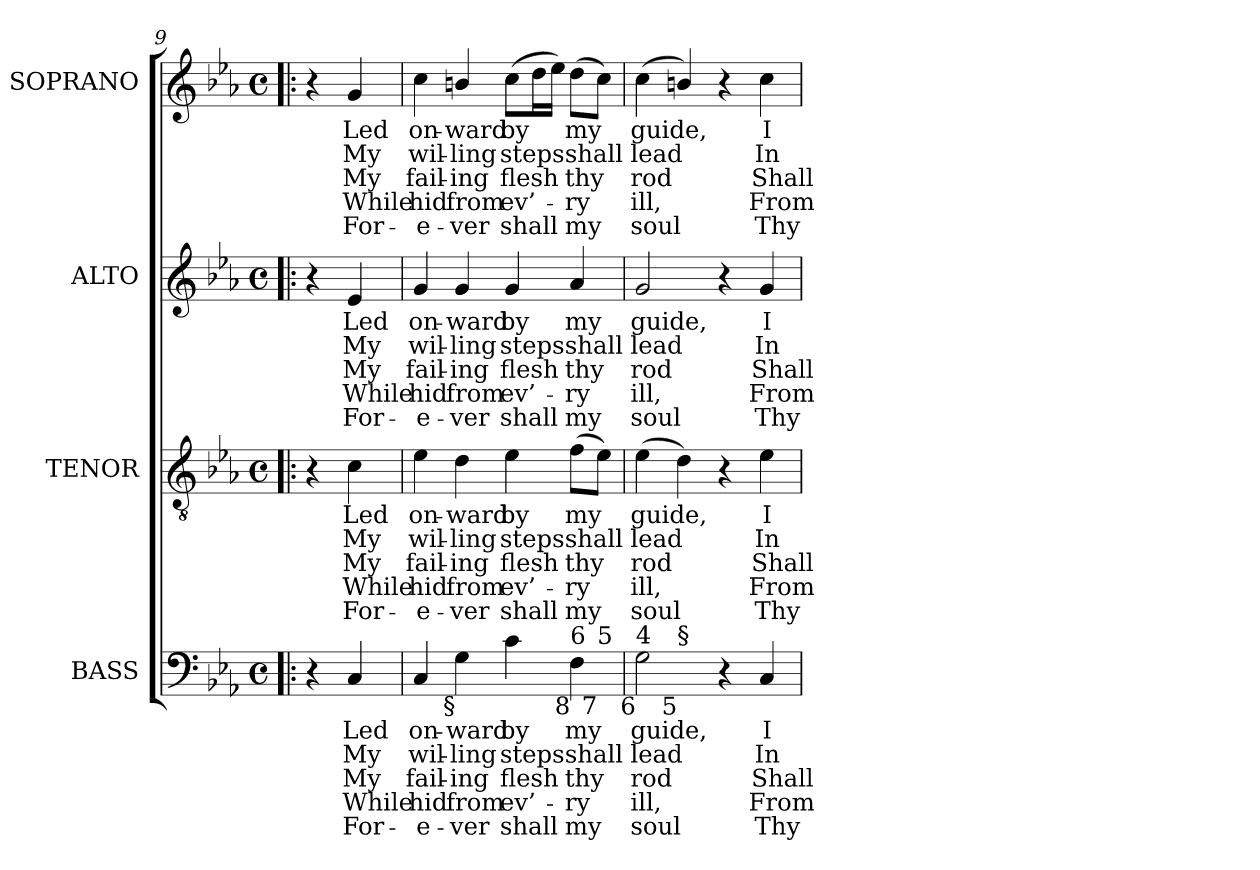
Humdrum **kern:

**kern	**text	**text	**text	**text	**text	**kern	**text	**text	**text	**text	**text	**kern	**text	**text	**text	**text	**text	**kern	**text	**text	**text	**text	**text
*part4	*part4	*part4	*part4	*part4	*part4	*part3	*part3	*part3	*part3	*part3	*part3	*part2	*part2	*part2	*part2	*part2	*part2	*part1	*part1	*part1	*part1	*part1	*part1
*staff4	*staff4	*staff4	*staff4	*staff4	*staff4	*staff3	*staff3	*staff3	*staff3	*staff3	*staff3	*staff2	*staff2	*staff2	*staff2	*staff2	*staff2	*staff1	*staff1	*staff1	*staff1	*staff1	*staff1
*I"BASS	*	*	*	*	*	*I"TENOR	*	*	*	*	*	*I"ALTO	*	*	*	*	*	*I"SOPRANO	*	*	*	*	*
*I'B.	*	*	*	*	*	*I'T.	*	*	*	*	*	*I'A.	*	*	*	*	*	*I'S.	*	*	*	*	*
*clefF4	*	*	*	*	*	*clefGv2	*	*	*	*	*	*clefG2	*	*	*	*	*	*clefG2	*	*	*	*	*
*	*	*	*	*	*	*ITrd7c12	*	*	*	*	*	*	*	*	*	*	*	*	*	*	*	*	*
*k[b-e-a-]	*	*	*	*	*	*k[b-e-a-]	*	*	*	*	*	*k[b-e-a-]	*	*	*	*	*	*k[b-e-a-]	*	*	*	*	*
*E-:	*	*	*	*	*	*E-:	*	*	*	*	*	*E-:	*	*	*	*	*	*E-:	*	*	*	*	*
*M4/4	*	*	*	*	*	*M4/4	*	*	*	*	*	*M4/4	*	*	*	*	*	*M4/4	*	*	*	*	*
*met(c)	*	*	*	*	*	*met(c)	*	*	*	*	*	*met(c)	*	*	*	*	*	*met(c)	*	*	*	*	*
=9!|:	=9!|:	=9!|:	=9!|:	=9!|:	=9!|:	=9!|:	=9!|:	=9!|:	=9!|:	=9!|:	=9!|:	=9!|:	=9!|:	=9!|:	=9!|:	=9!|:	=9!|:	=9!|:	=9!|:	=9!|:	=9!|:	=9!|:	=9!|:
4r	.	.	.	.	.	4r	.	.	.	.	.	4r	.	.	.	.	.	4r	.	.	.	.	.
!	!LO:LY:b:color=#000000	!LO:LY:b:color=#000000	!LO:LY:b:color=#000000	!LO:LY:b:color=#000000	!LO:LY:b:color=#000000	!	!	!	!	!	!	!	!	!	!	!	!	!	!	!	!	!	!
!	!	!	!	!	!	!	!LO:LY:b:color=#000000	!LO:LY:b:color=#000000	!LO:LY:b:color=#000000	!LO:LY:b:color=#000000	!LO:LY:b:color=#000000	!	!	!	!	!	!	!	!	!	!	!	!
!	!	!	!	!	!	!	!	!	!	!	!	!	!LO:LY:b:color=#000000	!LO:LY:b:color=#000000	!LO:LY:b:color=#000000	!LO:LY:b:color=#000000	!LO:LY:b:color=#000000	!	!	!	!	!	!
!	!	!	!	!	!	!	!	!	!	!	!	!	!	!	!	!	!	!	!LO:LY:b:color=#000000	!LO:LY:b:color=#000000	!LO:LY:b:color=#000000	!LO:LY:b:color=#000000	!LO:LY:b:color=#000000
4Ci/	Led	My	My	While	For-	4Ci\	Led	My	My	While	For-	4e-i/	Led	My	My	While	For-	4gi/	Led	My	My	While	For-
=10	=10	=10	=10	=10	=10	=10	=10	=10	=10	=10	=10	=10	=10	=10	=10	=10	=10	=10	=10	=10	=10	=10	=10
!	!LO:LY:b:color=#000000	!LO:LY:b:color=#000000	!LO:LY:b:color=#000000	!LO:LY:b:color=#000000	!LO:LY:b:color=#000000	!	!	!	!	!	!	!	!	!	!	!	!	!	!	!	!	!	!
!	!	!	!	!	!	!	!LO:LY:b:color=#000000	!LO:LY:b:color=#000000	!LO:LY:b:color=#000000	!LO:LY:b:color=#000000	!LO:LY:b:color=#000000	!	!	!	!	!	!	!	!	!	!	!	!
!	!	!	!	!	!	!	!	!	!	!	!	!	!LO:LY:b:color=#000000	!LO:LY:b:color=#000000	!LO:LY:b:color=#000000	!LO:LY:b:color=#000000	!LO:LY:b:color=#000000	!	!	!	!	!	!
!	!	!	!	!	!	!	!	!	!	!	!	!	!	!	!	!	!	!	!LO:LY:b:color=#000000	!LO:LY:b:color=#000000	!LO:LY:b:color=#000000	!LO:LY:b:color=#000000	!LO:LY:b:color=#000000
*^	*	*	*	*	*	*	*	*	*	*	*	*	*	*	*	*	*	*	*	*	*	*	*
4Ci/	2..ryy	on-	wil-	-fail-	-hid	e-	4E-i\	on-	wil-	-fail-	-hid	e-	4gi/	on-	wil-	-fail-	-hid	e-	4cci\	on-	wil-	-fail-	-hid	e-
!	!	!LO:LY:b:color=#000000	!LO:LY:b:color=#000000	!LO:LY:b:color=#000000	!LO:LY:b:color=#000000	!LO:LY:b:color=#000000	!	!	!	!	!	!	!	!	!	!	!	!	!	!	!	!	!	!
!	!	!	!	!	!	!	!	!LO:LY:b:color=#000000	!LO:LY:b:color=#000000	!LO:LY:b:color=#000000	!LO:LY:b:color=#000000	!LO:LY:b:color=#000000	!	!	!	!	!	!	!	!	!	!	!	!
!	!	!	!	!	!	!	!	!	!	!	!	!	!	!LO:LY:b:color=#000000	!LO:LY:b:color=#000000	!LO:LY:b:color=#000000	!LO:LY:b:color=#000000	!LO:LY:b:color=#000000	!	!	!	!	!	!
!LO:TX:b:rj:t=§	!	!	!	!	!	!	!	!	!	!	!	!	!	!	!	!	!	!	!	!	!	!	!	!
!	!	!	!	!	!	!	!	!	!	!	!	!	!	!	!	!	!	!	!	!LO:LY:b:color=#000000	!LO:LY:b:color=#000000	!LO:LY:b:color=#000000	!LO:LY:b:color=#000000	!LO:LY:b:color=#000000
4Gi\	.	-ward	-ling	-ing	from	ver	4Di\	-ward	-ling	-ing	from	ver	4gi/	-ward	-ling	-ing	from	ver	4bni/	-ward	-ling	-ing	from	ver
!	!	!LO:LY:b:color=#000000	!LO:LY:b:color=#000000	!LO:LY:b:color=#000000	!LO:LY:b:color=#000000	!LO:LY:b:color=#000000	!	!	!	!	!	!	!	!	!	!	!	!	!	!	!	!	!	!
!	!	!	!	!	!	!	!	!LO:LY:b:color=#000000	!LO:LY:b:color=#000000	!LO:LY:b:color=#000000	!LO:LY:b:color=#000000	!LO:LY:b:color=#000000	!	!	!	!	!	!	!	!	!	!	!	!
!	!	!	!	!	!	!	!	!	!	!	!	!	!	!LO:LY:b:color=#000000	!LO:LY:b:color=#000000	!LO:LY:b:color=#000000	!LO:LY:b:color=#000000	!LO:LY:b:color=#000000	!	!	!	!	!	!
!	!	!	!	!	!	!	!	!	!	!	!	!	!	!	!	!	!	!	!	!LO:LY:b:color=#000000	!LO:LY:b:color=#000000	!LO:LY:b:color=#000000	!LO:LY:b:color=#000000	!LO:LY:b:color=#000000
4ci\	.	by	steps	flesh	ev’-	-shall	4E-i\	by	steps	flesh	ev’-	-shall	4gi/	by	steps	flesh	ev’-	-shall	(8cci\L	by	steps	flesh	ev’-	-shall
.	.	.	.	.	.	.	.	.	.	.	.	.	.	.	.	.	.	.	16ddi\L	.	.	.	.	.
.	.	.	.	.	.	.	.	.	.	.	.	.	.	.	.	.	.	.	16ee-i\JJ)	.	.	.	.	.
!	!	!LO:LY:b:color=#000000	!LO:LY:b:color=#000000	!LO:LY:b:color=#000000	!LO:LY:b:color=#000000	!LO:LY:b:color=#000000	!	!	!	!	!	!	!	!	!	!	!	!	!	!	!	!	!	!
!	!	!	!	!	!	!	!	!LO:LY:b:color=#000000	!LO:LY:b:color=#000000	!LO:LY:b:color=#000000	!LO:LY:b:color=#000000	!LO:LY:b:color=#000000	!	!	!	!	!	!	!	!	!	!	!	!
!	!	!	!	!	!	!	!	!	!	!	!	!	!	!LO:LY:b:color=#000000	!LO:LY:b:color=#000000	!LO:LY:b:color=#000000	!LO:LY:b:color=#000000	!LO:LY:b:color=#000000	!	!	!	!	!	!
!LO:TX:b:rj:t=8	!	!	!	!	!	!	!	!	!	!	!	!	!	!	!	!	!	!	!	!	!	!	!	!
!LO:TX:t=6	!	!	!	!	!	!	!	!	!	!	!	!	!	!	!	!	!	!	!	!	!	!	!	!
!	!	!	!	!	!	!	!	!	!	!	!	!	!	!	!	!	!	!	!	!LO:LY:b:color=#000000	!LO:LY:b:color=#000000	!LO:LY:b:color=#000000	!LO:LY:b:color=#000000	!LO:LY:b:color=#000000
4Fi\	.	my	shall	thy	ry	my	(8Fi\L	my	shall	thy	ry	my	4a-i/	my	shall	thy	ry	my	(8ddi\L	my	shall	thy	ry	my
!	!LO:TX:b:rj:t=7	!	!	!	!	!	!	!	!	!	!	!	!	!	!	!	!	!	!	!	!	!	!	!
!	!LO:TX:t=5	!	!	!	!	!	!	!	!	!	!	!	!	!	!	!	!	!	!	!	!	!	!	!
.	8ryy	.	.	.	.	.	8E-i\J)	.	.	.	.	.	.	.	.	.	.	.	8cci\J)	.	.	.	.	.
=11	=11	=11	=11	=11	=11	=11	=11	=11	=11	=11	=11	=11	=11	=11	=11	=11	=11	=11	=11	=11	=11	=11	=11	=11
!	!	!LO:LY:b:color=#000000	!LO:LY:b:color=#000000	!LO:LY:b:color=#000000	!LO:LY:b:color=#000000	!LO:LY:b:color=#000000	!	!	!	!	!	!	!	!	!	!	!	!	!	!	!	!	!	!
!	!	!	!	!	!	!	!	!LO:LY:b:color=#000000	!LO:LY:b:color=#000000	!LO:LY:b:color=#000000	!LO:LY:b:color=#000000	!LO:LY:b:color=#000000	!	!	!	!	!	!	!	!	!	!	!	!
!	!	!	!	!	!	!	!	!	!	!	!	!	!	!LO:LY:b:color=#000000	!LO:LY:b:color=#000000	!LO:LY:b:color=#000000	!LO:LY:b:color=#000000	!LO:LY:b:color=#000000	!	!	!	!	!	!
!LO:TX:b:rj:t=6	!	!	!	!	!	!	!	!	!	!	!	!	!	!	!	!	!	!	!	!	!	!	!	!
!LO:TX:t=4	!	!	!	!	!	!	!	!	!	!	!	!	!	!	!	!	!	!	!	!	!	!	!	!
!	!	!	!	!	!	!	!	!	!	!	!	!	!	!	!	!	!	!	!	!LO:LY:b:color=#000000	!LO:LY:b:color=#000000	!LO:LY:b:color=#000000	!LO:LY:b:color=#000000	!LO:LY:b:color=#000000
2Gi\	4ryy	guide,	lead	rod	ill,	soul	(4E-i\	guide,	lead	rod	ill,	soul	2gi/	guide,	lead	rod	ill,	soul	(4cci\	guide,	lead	rod	ill,	soul
!	!LO:TX:b:rj:t=5	!	!	!	!	!	!	!	!	!	!	!	!	!	!	!	!	!	!	!	!	!	!	!
!	!LO:TX:t=§	!	!	!	!	!	!	!	!	!	!	!	!	!	!	!	!	!	!	!	!	!	!	!
.	2.ryy	.	.	.	.	.	4Di\)	.	.	.	.	.	.	.	.	.	.	.	4bni/)	.	.	.	.	.
4r	.	.	.	.	.	.	4r	.	.	.	.	.	4r	.	.	.	.	.	4r	.	.	.	.	.
!	!	!LO:LY:b:color=#000000	!LO:LY:b:color=#000000	!LO:LY:b:color=#000000	!LO:LY:b:color=#000000	!LO:LY:b:color=#000000	!	!	!	!	!	!	!	!	!	!	!	!	!	!	!	!	!	!
!	!	!	!	!	!	!	!	!LO:LY:b:color=#000000	!LO:LY:b:color=#000000	!LO:LY:b:color=#000000	!LO:LY:b:color=#000000	!LO:LY:b:color=#000000	!	!	!	!	!	!	!	!	!	!	!	!
!	!	!	!	!	!	!	!	!	!	!	!	!	!	!LO:LY:b:color=#000000	!LO:LY:b:color=#000000	!LO:LY:b:color=#000000	!LO:LY:b:color=#000000	!LO:LY:b:color=#000000	!	!	!	!	!	!
!	!	!	!	!	!	!	!	!	!	!	!	!	!	!	!	!	!	!	!	!LO:LY:b:color=#000000	!LO:LY:b:color=#000000	!LO:LY:b:color=#000000	!LO:LY:b:color=#000000	!LO:LY:b:color=#000000
4Ci/	.	I	In	Shall	From	Thy	4E-i\	I	In	Shall	From	Thy	4gi/	I	In	Shall	From	Thy	4cci\	I	In	Shall	From	Thy
*v	*v	*	*	*	*	*	*	*	*	*	*	*	*	*	*	*	*	*	*	*	*	*	*	*
=	=	=	=	=	=	=	=	=	=	=	=	=	=	=	=	=	=	=	=	=	=	=	=
*-	*-	*-	*-	*-	*-	*-	*-	*-	*-	*-	*-	*-	*-	*-	*-	*-	*-	*-	*-	*-	*-	*-	*-
